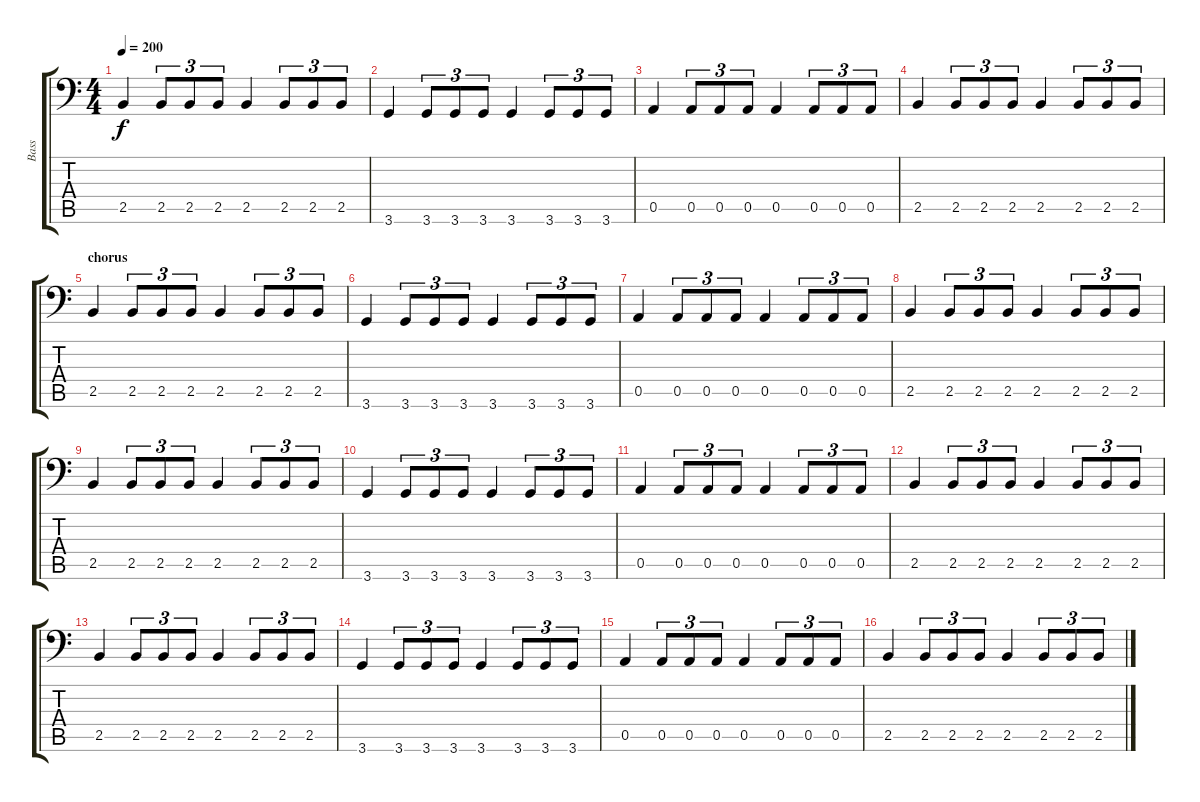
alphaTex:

\track ("Bass" "Bass") {instrument electricbassfinger}
\staff {score tabs}
\tuning (E3 B2 G2 D2 A1 E1) {hide}
\ts (4 4)
\tempo 200
\clef f4
\ks c
2.5.4{dy f} 2.5.8{tu (3 2)} 2.5.8{tu (3 2)} 2.5.8{tu (3 2)} 2.5.4 2.5.8{tu (3 2)} 2.5.8{tu (3 2)} 2.5.8{tu (3 2)} |
3.6.4 3.6.8{tu (3 2)} 3.6.8{tu (3 2)} 3.6.8{tu (3 2)} 3.6.4 3.6.8{tu (3 2)} 3.6.8{tu (3 2)} 3.6.8{tu (3 2)} |
0.5.4 0.5.8{tu (3 2)} 0.5.8{tu (3 2)} 0.5.8{tu (3 2)} 0.5.4 0.5.8{tu (3 2)} 0.5.8{tu (3 2)} 0.5.8{tu (3 2)} |
2.5.4 2.5.8{tu (3 2)} 2.5.8{tu (3 2)} 2.5.8{tu (3 2)} 2.5.4 2.5.8{tu (3 2)} 2.5.8{tu (3 2)} 2.5.8{tu (3 2)} |
\section ("" "chorus")
2.5.4 2.5.8{tu (3 2)} 2.5.8{tu (3 2)} 2.5.8{tu (3 2)} 2.5.4 2.5.8{tu (3 2)} 2.5.8{tu (3 2)} 2.5.8{tu (3 2)} |
3.6.4 3.6.8{tu (3 2)} 3.6.8{tu (3 2)} 3.6.8{tu (3 2)} 3.6.4 3.6.8{tu (3 2)} 3.6.8{tu (3 2)} 3.6.8{tu (3 2)} |
0.5.4 0.5.8{tu (3 2)} 0.5.8{tu (3 2)} 0.5.8{tu (3 2)} 0.5.4 0.5.8{tu (3 2)} 0.5.8{tu (3 2)} 0.5.8{tu (3 2)} |
2.5.4 2.5.8{tu (3 2)} 2.5.8{tu (3 2)} 2.5.8{tu (3 2)} 2.5.4 2.5.8{tu (3 2)} 2.5.8{tu (3 2)} 2.5.8{tu (3 2)} |
2.5.4 2.5.8{tu (3 2)} 2.5.8{tu (3 2)} 2.5.8{tu (3 2)} 2.5.4 2.5.8{tu (3 2)} 2.5.8{tu (3 2)} 2.5.8{tu (3 2)} |
3.6.4 3.6.8{tu (3 2)} 3.6.8{tu (3 2)} 3.6.8{tu (3 2)} 3.6.4 3.6.8{tu (3 2)} 3.6.8{tu (3 2)} 3.6.8{tu (3 2)} |
0.5.4 0.5.8{tu (3 2)} 0.5.8{tu (3 2)} 0.5.8{tu (3 2)} 0.5.4 0.5.8{tu (3 2)} 0.5.8{tu (3 2)} 0.5.8{tu (3 2)} |
2.5.4 2.5.8{tu (3 2)} 2.5.8{tu (3 2)} 2.5.8{tu (3 2)} 2.5.4 2.5.8{tu (3 2)} 2.5.8{tu (3 2)} 2.5.8{tu (3 2)} |
2.5.4 2.5.8{tu (3 2)} 2.5.8{tu (3 2)} 2.5.8{tu (3 2)} 2.5.4 2.5.8{tu (3 2)} 2.5.8{tu (3 2)} 2.5.8{tu (3 2)} |
3.6.4 3.6.8{tu (3 2)} 3.6.8{tu (3 2)} 3.6.8{tu (3 2)} 3.6.4 3.6.8{tu (3 2)} 3.6.8{tu (3 2)} 3.6.8{tu (3 2)} |
0.5.4 0.5.8{tu (3 2)} 0.5.8{tu (3 2)} 0.5.8{tu (3 2)} 0.5.4 0.5.8{tu (3 2)} 0.5.8{tu (3 2)} 0.5.8{tu (3 2)} |
2.5.4 2.5.8{tu (3 2)} 2.5.8{tu (3 2)} 2.5.8{tu (3 2)} 2.5.4 2.5.8{tu (3 2)} 2.5.8{tu (3 2)} 2.5.8{tu (3 2)}
